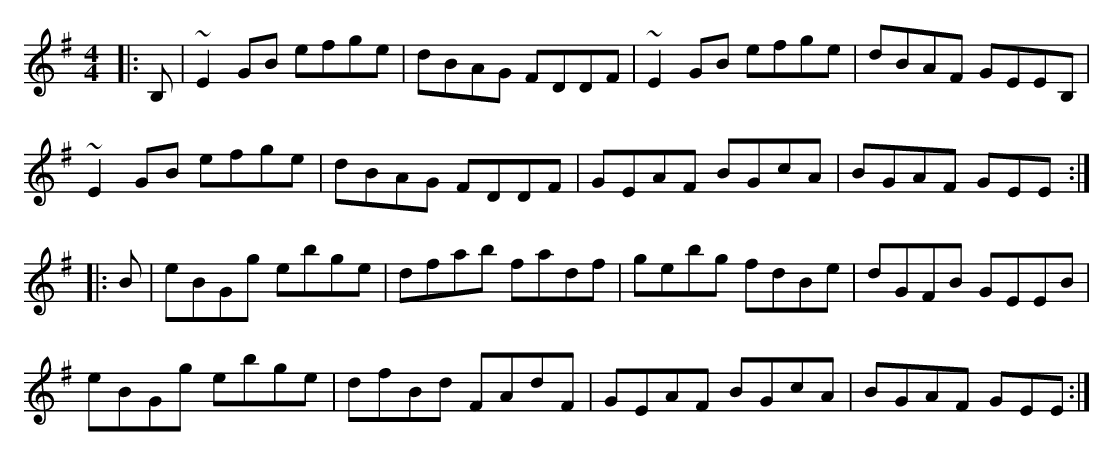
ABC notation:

X:1
M:4/4
K:Emin
|:B,| ~E2 GB efge| dBAG FDDF| ~E2 GB efge| dBAF GEEB,|
~E2 GB efge| dBAG FDDF| GEAF BGcA| BGAF GEE:|
|:B|eBGg ebge| dfab fadf| gebg fdBe| dGFB GEEB|
eBGg ebge| dfBd FAdF| GEAF BGcA|BGAF GEE:|
